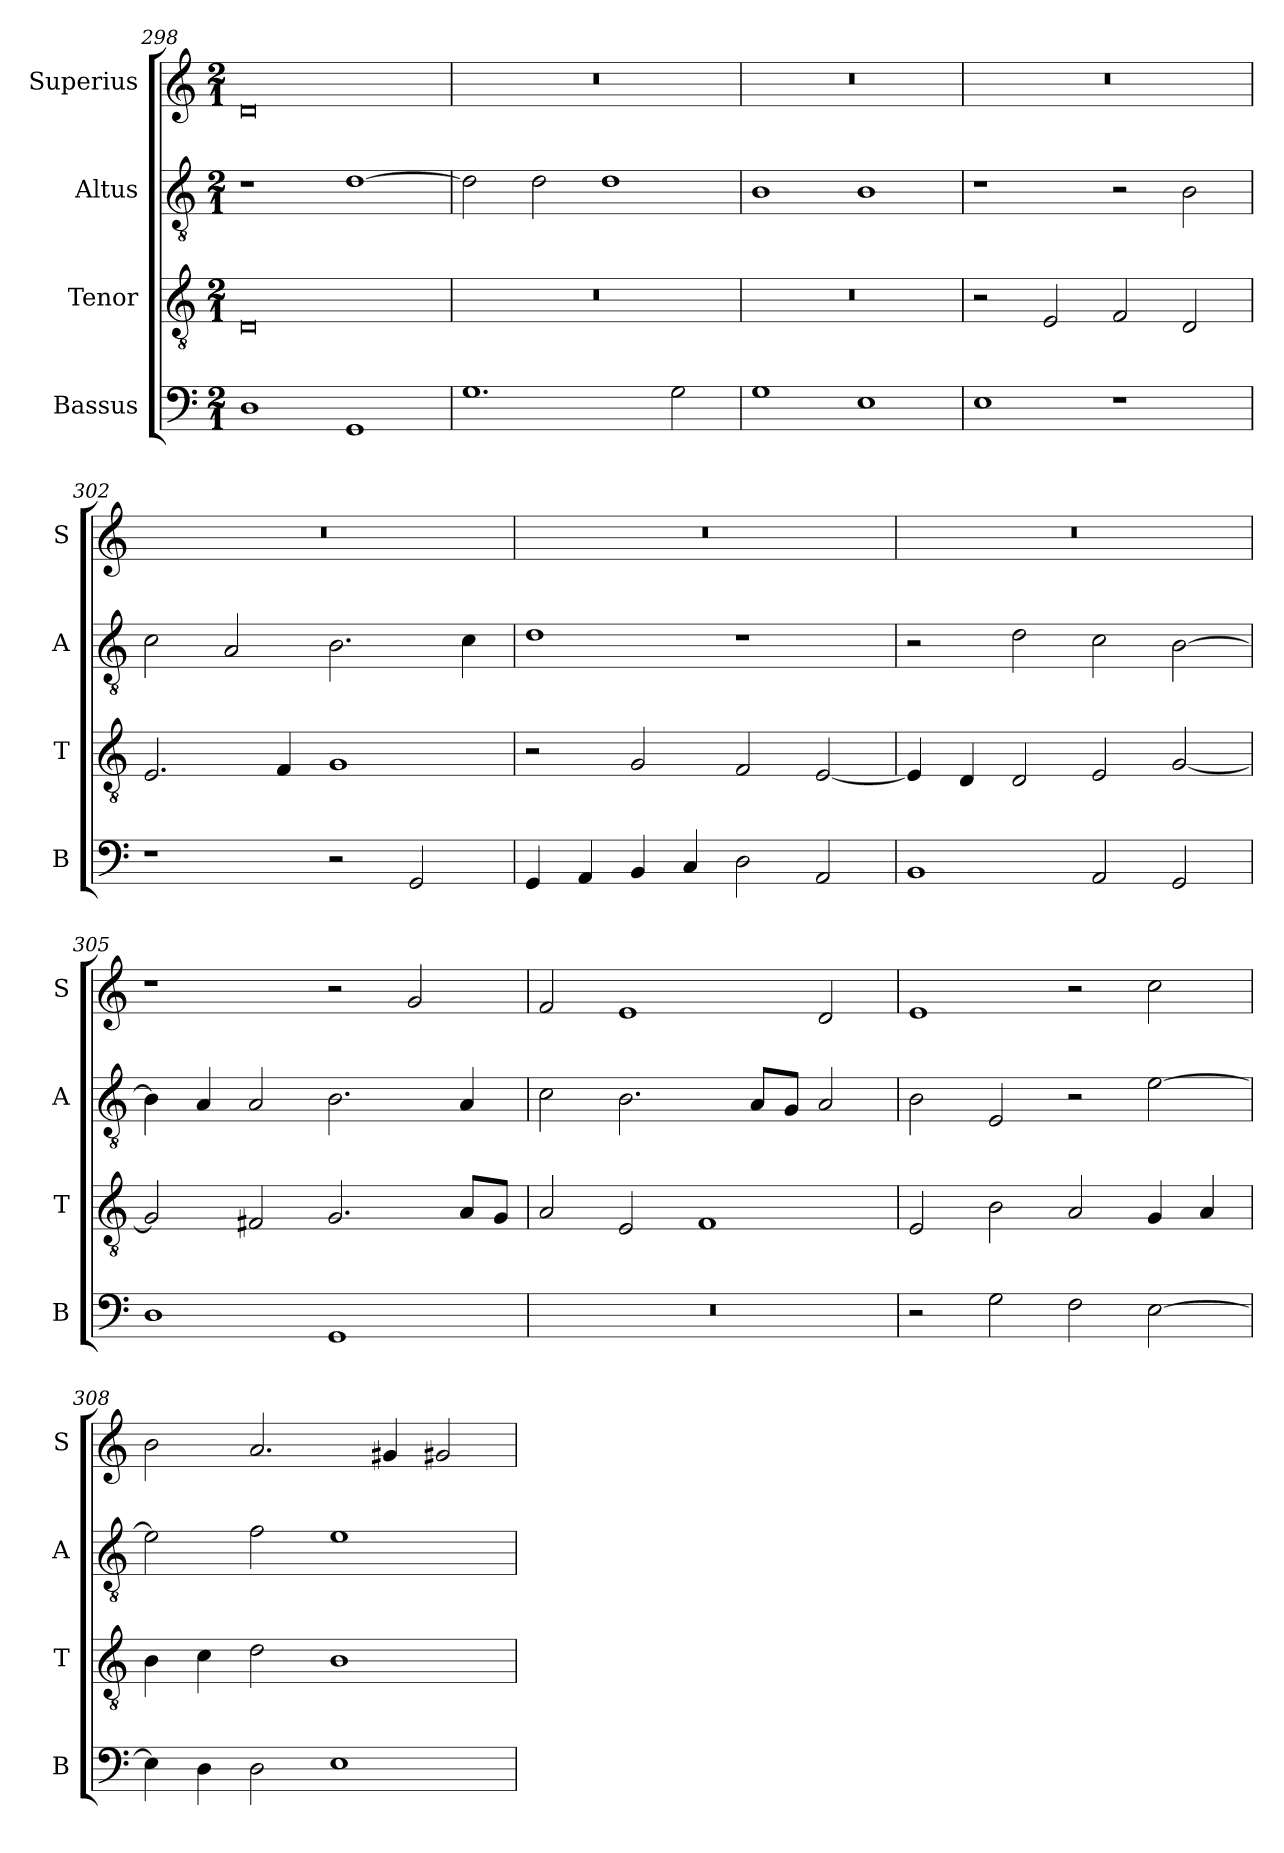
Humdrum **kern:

**kern	**kern	**kern	**kern
*part4	*part3	*part2	*part1
*staff4	*staff3	*staff2	*staff1
*I"Bassus	*I"Tenor	*I"Altus	*I"Superius
*I'B	*I'T	*I'A	*I'S
*clefF4	*clefGv2	*clefGv2	*clefG2
*k[]	*k[]	*k[]	*k[]
*M2/1	*M2/1	*M2/1	*M2/1
=298	=298	=298	=298
1D	0D	1r	0d
1GG	.	[1d	.
=299	=299	=299	=299
1.G	0r	2d\]	0r
.	.	2d\	.
.	.	1d	.
2G\	.	.	.
=300	=300	=300	=300
1G	0r	1B	0r
1E	.	1B	.
=301	=301	=301	=301
1E	2r	1r	0r
.	2E/	.	.
1r	2F/	2r	.
.	2D/	2B\	.
=302	=302	=302	=302
1r	2.E/	2c\	0r
.	.	2A/	.
.	4F/	.	.
2r	1G	2.B\	.
2GG/	.	.	.
.	.	4c\	.
=303	=303	=303	=303
4GG/	2r	1d	0r
4AA/	.	.	.
4BB/	2G/	.	.
4C/	.	.	.
2D\	2F/	1r	.
2AA/	[2E/	.	.
=304	=304	=304	=304
1BB	4E/]	2r	0r
.	4D/	.	.
.	2D/	2d\	.
2AA/	2E/	2c\	.
2GG/	[2G/	[2B\	.
=305	=305	=305	=305
1D	2G/]	4B\]	1r
.	.	4A/	.
.	2F#X/	2A/	.
1GG	2.G/	2.B\	2r
.	.	.	2g/
.	8A/L	4A/	.
.	8G/J	.	.
=306	=306	=306	=306
0r	2A/	2c\	2f/
.	2E/	2.B\	1e
.	1F	.	.
.	.	8A/L	.
.	.	8G/J	.
.	.	2A/	2d/
=307	=307	=307	=307
2r	2E/	2B\	1e
2G\	2B\	2E/	.
2F\	2A/	2r	2r
[2E\	4G/	[2e\	2cc\
.	4A/	.	.
=308	=308	=308	=308
4E\]	4B\	2e\]	2b\
4D\	4c\	.	.
2D\	2d\	2f\	2.a/
1E	1B	1e	.
.	.	.	4g#X/
.	.	.	2g#X/
=	=	=	=
*-	*-	*-	*-
